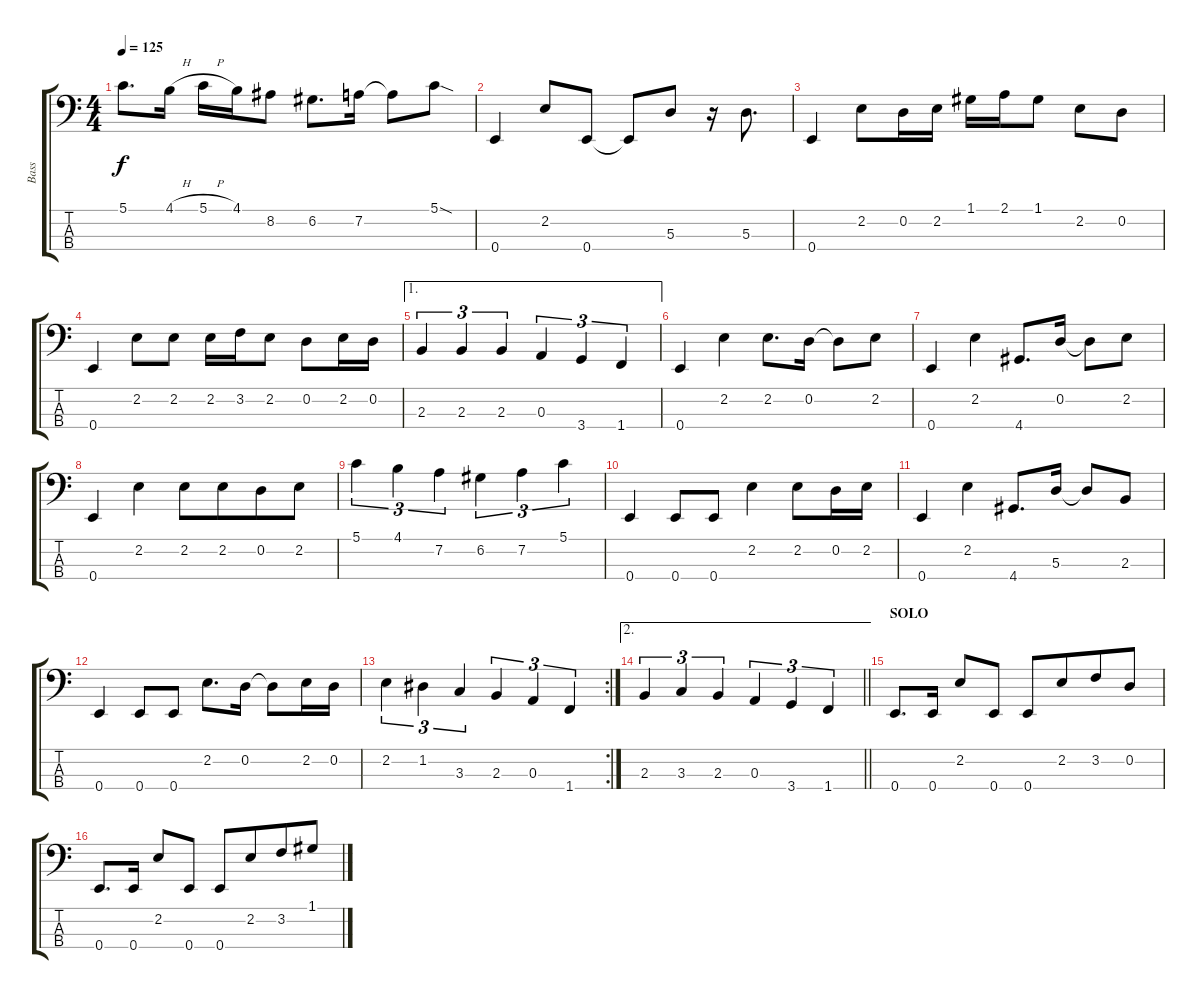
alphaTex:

\track ("Bass" "Bass") {instrument electricbasspick}
\staff {score tabs}
\tuning (G2 D2 A1 E1) {hide}
\ts (4 4)
\tempo 125
\clef f4
\ks aminor
5.1.8{d dy f} 4.1{h}.16 5.1{h}.16 4.1.16 8.2.8 6.2.8{d} 7.2.16 7.2{t}.8 5.1{sod}.8 |
0.4.4 2.2.8 0.4.8 0.4{t}.8 5.3.8 r.16 5.3.8{d} |
0.4.4 2.2.8 0.2.16 2.2.16 1.1.16 2.1.16 1.1.8 2.2.8 0.2.8 |
0.4.4 2.2.8 2.2.8 2.2.16 3.2.16 2.2.8 0.2.8 2.2.16 0.2.16 |
\ae 1
2.3.4{tu (3 2)} 2.3.4{tu (3 2)} 2.3.4{tu (3 2)} 0.3.4{tu (3 2)} 3.4.4{tu (3 2)} 1.4.4{tu (3 2)} |
0.4.4 2.2.4 2.2.8{d} 0.2.16 0.2{t}.8 2.2.8 |
0.4.4 2.2.4 4.4.8{d} 0.2.16 0.2{t}.8 2.2.8 |
0.4.4 2.2.4 2.2.8 2.2.8{beam merge} 0.2.8 2.2.8 |
5.1.4{tu (3 2)} 4.1.4{tu (3 2)} 7.2.4{tu (3 2)} 6.2.4{tu (3 2)} 7.2.4{tu (3 2)} 5.1.4{tu (3 2)} |
0.4.4 0.4.8 0.4.8 2.2.4 2.2.8 0.2.16 2.2.16 |
0.4.4 2.2.4 4.4.8{d} 5.3.16 5.3{t}.8 2.3.8 |
0.4.4 0.4.8 0.4.8 2.2.8{d} 0.2.16 0.2{t}.8 2.2.16 0.2.16 |
\rc 2
2.2.4{tu (3 2)} 1.2.4{tu (3 2)} 3.3.4{tu (3 2)} 2.3.4{tu (3 2)} 0.3.4{tu (3 2)} 1.4.4{tu (3 2)} |
\ae 2
\barLineRight lightlight
2.3.4{tu (3 2)} 3.3.4{tu (3 2)} 2.3.4{tu (3 2)} 0.3.4{tu (3 2)} 3.4.4{tu (3 2)} 1.4.4{tu (3 2)} |
\section ("" "SOLO")
0.4.8{d} 0.4.16 2.2.8 0.4.8 0.4.8 2.2.8{beam merge} 3.2.8 0.2.8 |
0.4.8{d} 0.4.16 2.2.8 0.4.8 0.4.8 2.2.8{beam merge} 3.2.8 1.1.8
